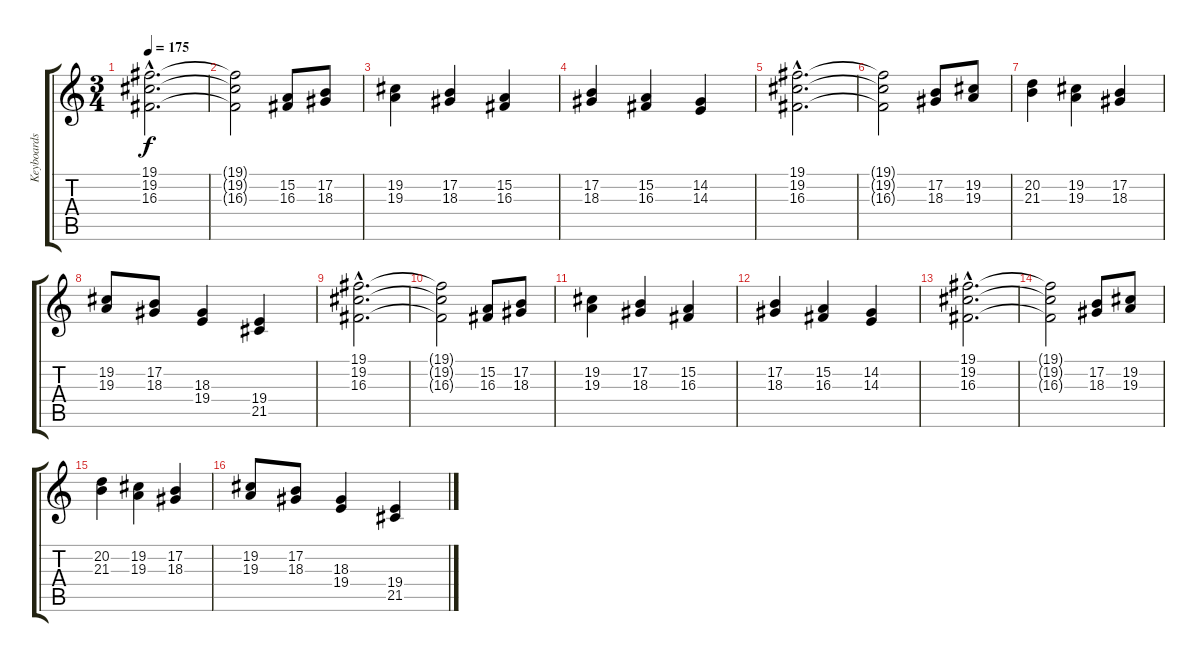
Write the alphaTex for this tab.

\track ("Keyboards / Dan" "Keyboards ") {instrument stringensemble1}
\staff {score tabs}
\tuning (B3 Gb3 D3 A2 E2 B1) {hide}
\ts (3 4)
\section ("" "")
\tempo 175
\clef g2
\ks c
(19.1{hac} 19.2{hac} 16.3{hac}).2{d dy f} |
(19.1{t} 19.2{t} 16.3{t}).2 (15.2 16.3).8 (17.2 18.3).8 |
(19.2 19.3).4 (17.2 18.3).4 (15.2 16.3).4 |
(17.2 18.3).4 (15.2 16.3).4 (14.2 14.3).4 |
(19.1{hac} 19.2{hac} 16.3{hac}).2{d} |
(19.1{t} 19.2{t} 16.3{t}).2 (17.2 18.3).8 (19.2 19.3).8 |
(20.2 21.3).4 (19.2 19.3).4 (17.2 18.3).4 |
(19.2 19.3).8 (17.2 18.3).8 (18.3 19.4).4 (19.4 21.5).4 |
(19.1{hac} 19.2{hac} 16.3{hac}).2{d} |
(19.1{t} 19.2{t} 16.3{t}).2 (15.2 16.3).8 (17.2 18.3).8 |
(19.2 19.3).4 (17.2 18.3).4 (15.2 16.3).4 |
(17.2 18.3).4 (15.2 16.3).4 (14.2 14.3).4 |
(19.1{hac} 19.2{hac} 16.3{hac}).2{d} |
(19.1{t} 19.2{t} 16.3{t}).2 (17.2 18.3).8 (19.2 19.3).8 |
(20.2 21.3).4 (19.2 19.3).4 (17.2 18.3).4 |
(19.2 19.3).8 (17.2 18.3).8 (18.3 19.4).4 (19.4 21.5).4
